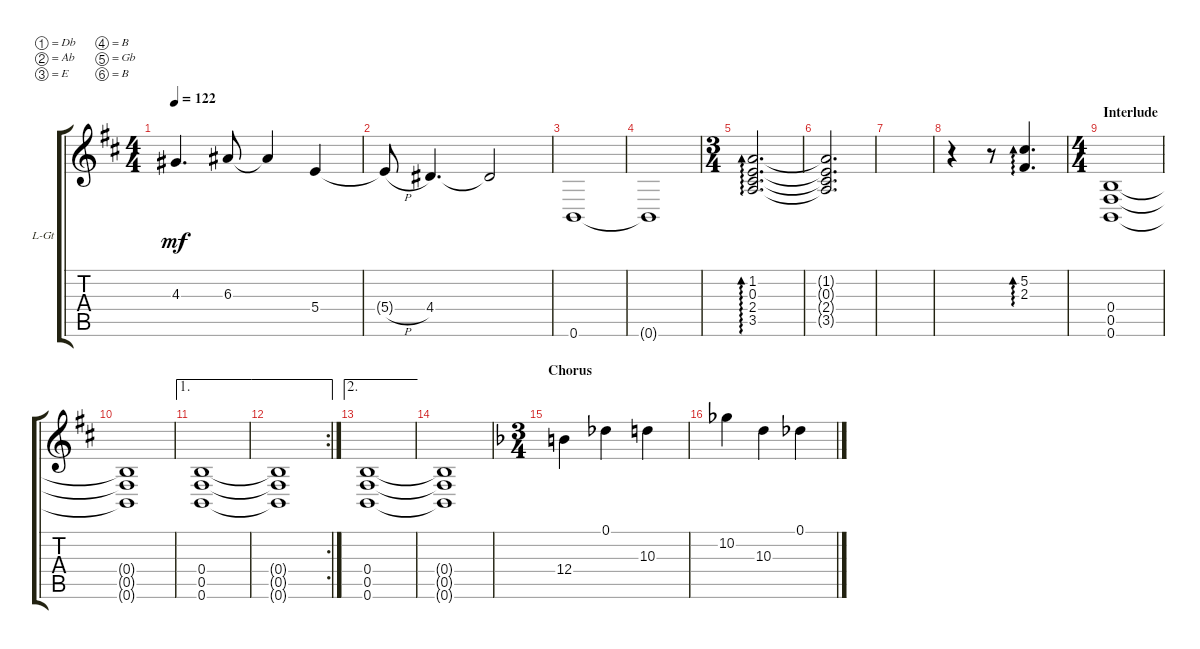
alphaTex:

\defaultSystemsLayout 4
\bracketExtendMode groupsimilarinstruments
\firstSystemTrackNameOrientation horizontal
\otherSystemsTrackNameOrientation horizontal
\track ("Lead Guitar" "L-Gt") {instrument electricguitarclean}
\staff {score tabs}
\tuning (Db4 Ab3 E3 B2 Gb2 B1)
\ts (4 4)
\tempo 122
\clef g2
\ks d
4.3.4{d dy mf} 6.3.8 6.3{t}.4 5.4.4 |
5.4{h t}.8 4.4.4{d} 4.4{t}.2 |
0.6.1 |
0.6{t}.1 |
\ts (3 4)
(3.5 2.4 0.3 1.2).2{d ad 0} |
(1.2{t} 0.3{t} 2.4{t} 3.5{t}).2{d} |
|
r.4 r.8 (2.3 5.2).4{d ad 0} |
\ts (4 4)
\section ("" "Interlude")
(0.6 0.5 0.4).1 |
(0.4{t} 0.5{t} 0.6{t}).1 |
\ae 1
(0.6 0.5 0.4).1 |
\ae 1
\rc 2
(0.4{t} 0.5{t} 0.6{t}).1 |
\ae 2
(0.6 0.5 0.4).1 |
(0.6{t} 0.5{t} 0.4{t}).1 |
\ts (3 4)
\section ("" "Chorus")
\ks f
12.4.4 0.1.4 10.3.4 |
10.2.4 10.3.4 0.1.4
